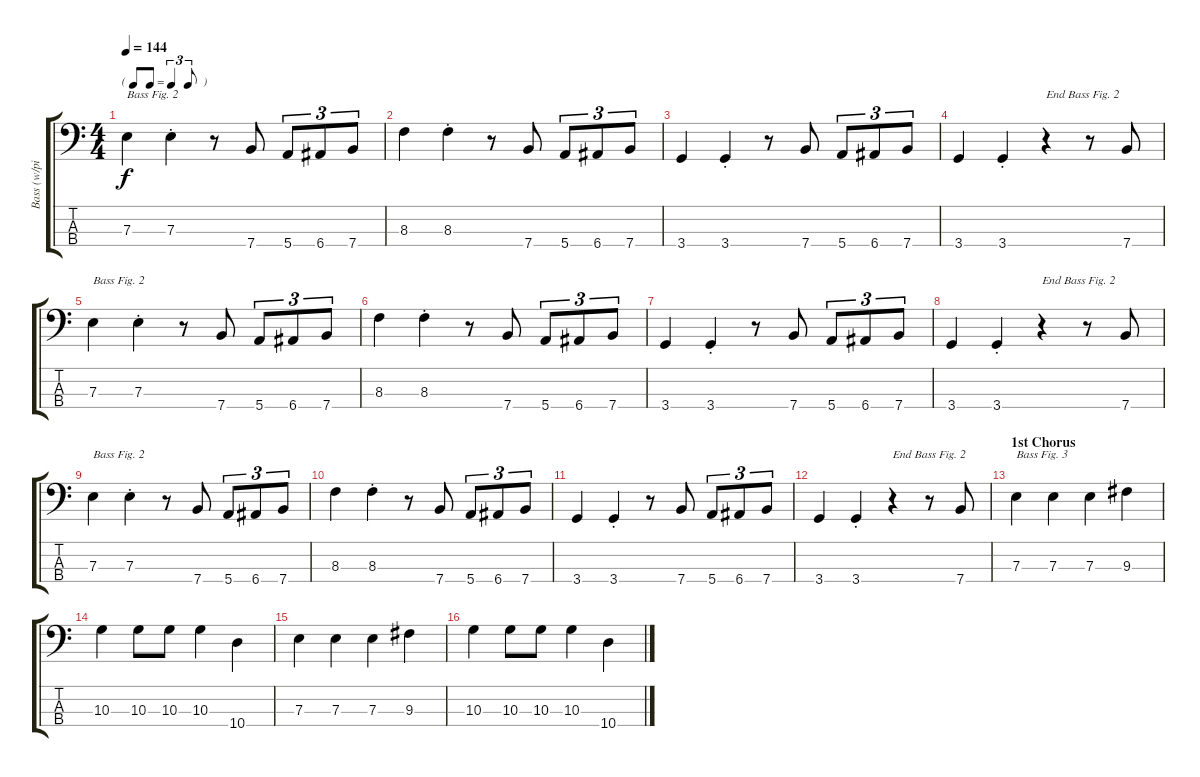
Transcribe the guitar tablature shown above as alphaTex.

\track ("Bass (w/pick)" "Bass (w/pi") {instrument electricbasspick}
\staff {score tabs}
\tuning (G2 D2 A1 E1) {hide}
\ts (4 4)
\tf triplet8th
\tempo 144
\clef f4
\ks c
7.3.4{txt "Bass Fig. 2" dy f} 7.3{st}.4 r.8 7.4.8 5.4.8{tu (3 2)} 6.4.8{tu (3 2)} 7.4.8{tu (3 2)} |
8.3.4 8.3{st}.4 r.8 7.4.8 5.4.8{tu (3 2)} 6.4.8{tu (3 2)} 7.4.8{tu (3 2)} |
3.4.4 3.4{st}.4 r.8 7.4.8 5.4.8{tu (3 2)} 6.4.8{tu (3 2)} 7.4.8{tu (3 2)} |
3.4.4 3.4{st}.4 r.4{txt "End Bass Fig. 2"} r.8 7.4.8 |
7.3.4{txt "Bass Fig. 2"} 7.3{st}.4 r.8 7.4.8 5.4.8{tu (3 2)} 6.4.8{tu (3 2)} 7.4.8{tu (3 2)} |
8.3.4 8.3{st}.4 r.8 7.4.8 5.4.8{tu (3 2)} 6.4.8{tu (3 2)} 7.4.8{tu (3 2)} |
3.4.4 3.4{st}.4 r.8 7.4.8 5.4.8{tu (3 2)} 6.4.8{tu (3 2)} 7.4.8{tu (3 2)} |
3.4.4 3.4{st}.4 r.4{txt "End Bass Fig. 2"} r.8 7.4.8 |
7.3.4{txt "Bass Fig. 2"} 7.3{st}.4 r.8 7.4.8 5.4.8{tu (3 2)} 6.4.8{tu (3 2)} 7.4.8{tu (3 2)} |
8.3.4 8.3{st}.4 r.8 7.4.8 5.4.8{tu (3 2)} 6.4.8{tu (3 2)} 7.4.8{tu (3 2)} |
3.4.4 3.4{st}.4 r.8 7.4.8 5.4.8{tu (3 2)} 6.4.8{tu (3 2)} 7.4.8{tu (3 2)} |
3.4.4 3.4{st}.4 r.4{txt "End Bass Fig. 2"} r.8 7.4.8 |
\section ("" "1st Chorus")
7.3.4{txt "Bass Fig. 3"} 7.3.4 7.3.4 9.3.4 |
10.3.4 10.3.8 10.3.8 10.3.4 10.4.4 |
7.3.4 7.3.4 7.3.4 9.3.4 |
10.3.4 10.3.8 10.3.8 10.3.4 10.4.4
